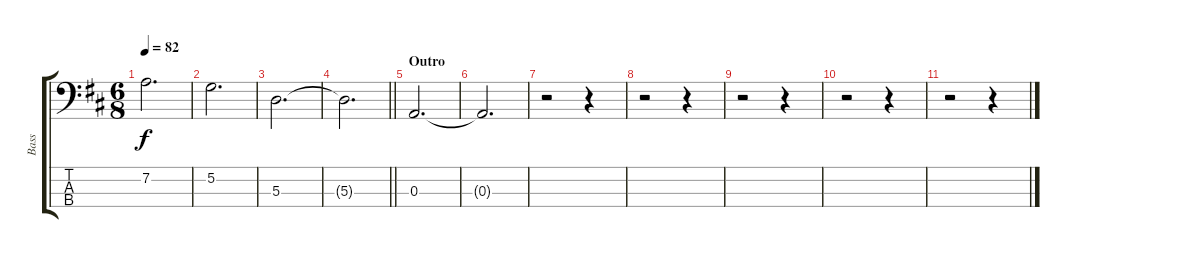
\track ("Bass" "Bass") {instrument electricbassfinger}
\staff {score tabs}
\tuning (G2 D2 A1 E1) {hide}
\ts (6 8)
\tempo 82
\clef f4
\ks d
7.2.2{d dy f} |
5.2.2{d} |
5.3.2{d} |
\barLineRight lightlight
5.3{t}.2{d} |
\section ("" "Outro")
0.3.2{d} |
0.3{t}.2{d} |
r.2 r.4 |
r.2 r.4 |
r.2 r.4 |
r.2 r.4 |
r.2 r.4
